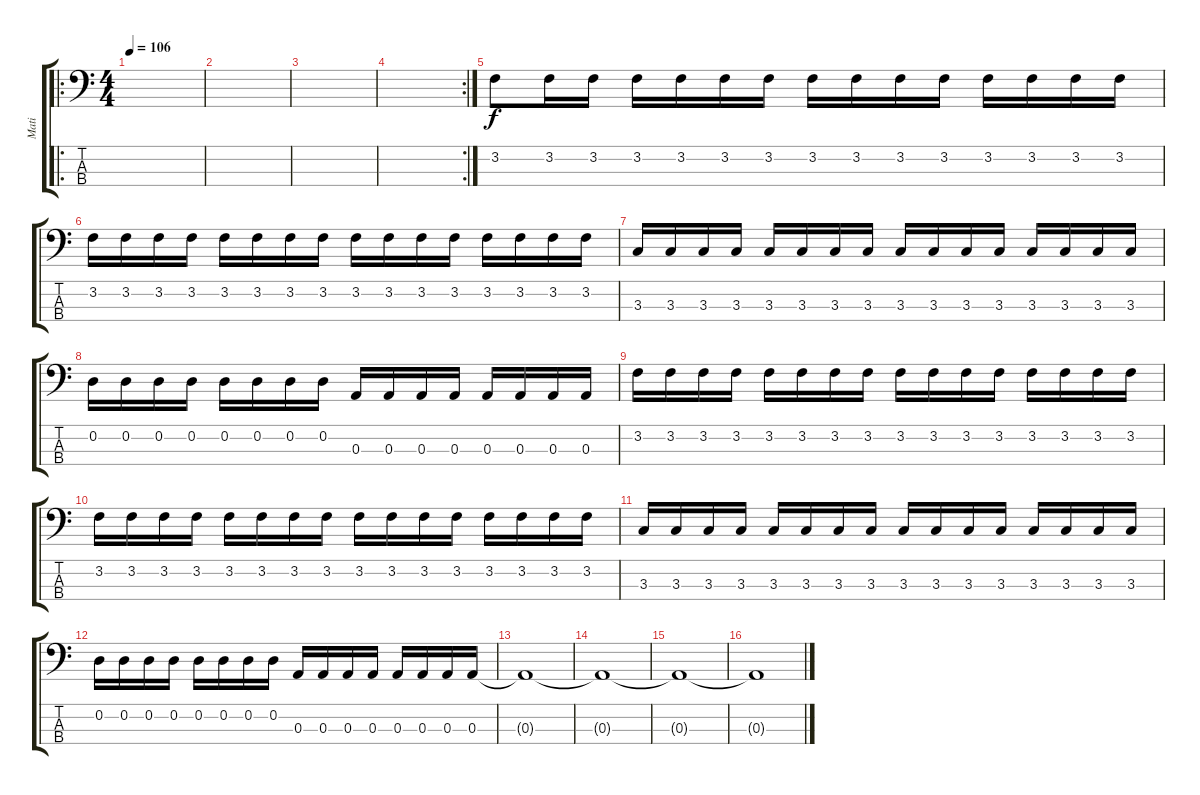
\track ("Mati" "Mati") {instrument electricbasspick}
\staff {score tabs}
\tuning (G2 D2 A1 E1) {hide}
\ro
\ts (4 4)
\tempo 106
\clef f4
\ks c
|
|
|
\rc 2
|
3.2.8 3.2.16 3.2.16 3.2.16 3.2.16 3.2.16 3.2.16 3.2.16 3.2.16 3.2.16 3.2.16 3.2.16 3.2.16 3.2.16 3.2.16 |
3.2.16 3.2.16 3.2.16 3.2.16 3.2.16 3.2.16 3.2.16 3.2.16 3.2.16 3.2.16 3.2.16 3.2.16 3.2.16 3.2.16 3.2.16 3.2.16 |
3.3.16 3.3.16 3.3.16 3.3.16 3.3.16 3.3.16 3.3.16 3.3.16 3.3.16 3.3.16 3.3.16 3.3.16 3.3.16 3.3.16 3.3.16 3.3.16 |
0.2.16 0.2.16 0.2.16 0.2.16 0.2.16 0.2.16 0.2.16 0.2.16 0.3.16 0.3.16 0.3.16 0.3.16 0.3.16 0.3.16 0.3.16 0.3.16 |
3.2.16 3.2.16 3.2.16 3.2.16 3.2.16 3.2.16 3.2.16 3.2.16 3.2.16 3.2.16 3.2.16 3.2.16 3.2.16 3.2.16 3.2.16 3.2.16 |
3.2.16 3.2.16 3.2.16 3.2.16 3.2.16 3.2.16 3.2.16 3.2.16 3.2.16 3.2.16 3.2.16 3.2.16 3.2.16 3.2.16 3.2.16 3.2.16 |
3.3.16 3.3.16 3.3.16 3.3.16 3.3.16 3.3.16 3.3.16 3.3.16 3.3.16 3.3.16 3.3.16 3.3.16 3.3.16 3.3.16 3.3.16 3.3.16 |
0.2.16 0.2.16 0.2.16 0.2.16 0.2.16 0.2.16 0.2.16 0.2.16 0.3.16 0.3.16 0.3.16 0.3.16 0.3.16 0.3.16 0.3.16 0.3.16 |
0.3{t}.1 |
0.3{t}.1 |
0.3{t}.1 |
0.3{t}.1
